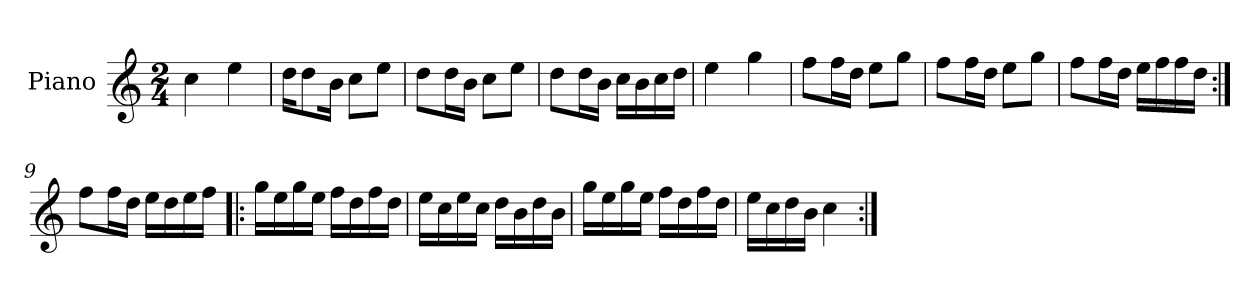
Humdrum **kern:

**kern
*part1
*staff1
*I"Piano
*I'Pno.
*clefG2
*k[]
*M2/4
=1
4cc\
4ee\
=2
16dd\KL
8dd\
16b\Jk
8cc\L
8ee\J
=3
8dd\L
16dd\L
16b\JJ
8cc\L
8ee\J
=4
8dd\L
16dd\L
16b\JJ
16cc\LL
16b\
16cc\
16dd\JJ
=5
4ee\
4gg\
=6
8ff\L
16ff\L
16dd\JJ
8ee\L
8gg\J
=7
8ff\L
16ff\L
16dd\JJ
8ee\L
8gg\J
=8
8ff\L
16ff\L
16dd\JJ
16ee\LL
16ff\
16ff\
16dd\JJ
=9:|!
8ff\L
16ff\L
16dd\JJ
16ee\LL
16dd\
16ee\
16ff\JJ
=10!|:
16gg\LL
16ee\
16gg\
16ee\JJ
16ff\LL
16dd\
16ff\
16dd\JJ
=11
16ee\LL
16cc\
16ee\
16cc\JJ
16dd\LL
16b\
16dd\
16b\JJ
=12
16gg\LL
16ee\
16gg\
16ee\JJ
16ff\LL
16dd\
16ff\
16dd\JJ
=13
16ee\LL
16cc\
16dd\
16b\JJ
4cc\
=:|!
*-
